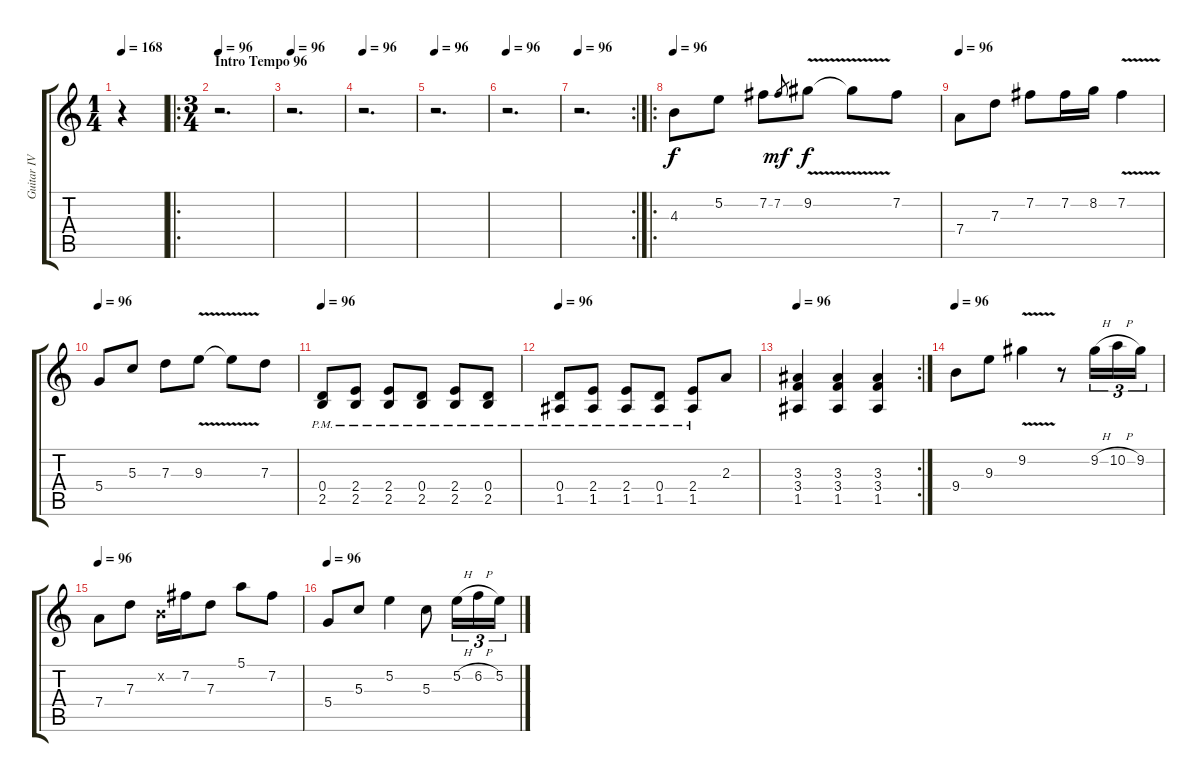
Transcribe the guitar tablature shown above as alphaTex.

\track ("Guitar IV Over/Dist" "Guitar IV ") {instrument distortionguitar}
\staff {score tabs}
\tuning (E4 B3 G3 D3 A2 E2) {hide}
\ts (1 4)
\tempo 168
\tempo 96
\tempo 168
\clef g2
\ks c
r.4{dy f instrument distortionguitar} |
\ro
\ts (3 4)
\section ("" "Intro Tempo 96")
\tempo 96
r.2{d} |
\tempo 96
r.2{d} |
\tempo 96
r.2{d} |
\tempo 96
r.2{d} |
\tempo 96
r.2{d} |
\rc 2
\tempo 96
r.2{d} |
\ro
\tempo 96
4.3.8{volume 16 instrument overdrivenguitar} 5.2.8 7.2.8 7.2.8{gr dy mf} 9.2{v}.8{dy f} 9.2{t}.8 7.2.8 |
\tempo 96
7.4.8{instrument overdrivenguitar} 7.3.8 7.2.8 7.2.16 8.2.16 7.2{v}.4 |
\tempo 96
5.4.8{instrument overdrivenguitar} 5.3.8 7.3.8 9.3{v}.8 9.3{t}.8 7.3.8 |
\tempo 96
(0.4{pm} 2.5{pm}).8{instrument distortionguitar} (2.4{pm} 2.5{pm}).8 (2.4{pm} 2.5{pm}).8 (0.4{pm} 2.5{pm}).8 (2.4{pm} 2.5{pm}).8 (0.4{pm} 2.5{pm}).8 |
\tempo 96
(0.4{pm} 1.5{pm}).8{instrument distortionguitar} (2.4{pm} 1.5{pm}).8 (2.4{pm} 1.5{pm}).8 (0.4{pm} 1.5{pm}).8 (2.4{pm} 1.5{pm}).8 2.3.8 |
\rc 2
\tempo 96
(3.3 3.4 1.5).4{instrument distortionguitar} (3.3 3.4 1.5).4 (3.3 3.4 1.5).4 |
\tempo 96
9.4.8 9.3.8 9.2{v}.4 r.8 9.2{h}.16{tu (3 2)} 10.2{h}.16{tu (3 2)} 9.2.16{tu (3 2)} |
\tempo 96
7.4.8 7.3.8 0.2{x}.16 7.2.16 7.3.8 5.1.8 7.2.8 |
\tempo 96
5.4.8 5.3.8 5.2.4 5.3.8 5.2{h}.16{tu (3 2)} 6.2{h}.16{tu (3 2)} 5.2.16{tu (3 2)}
